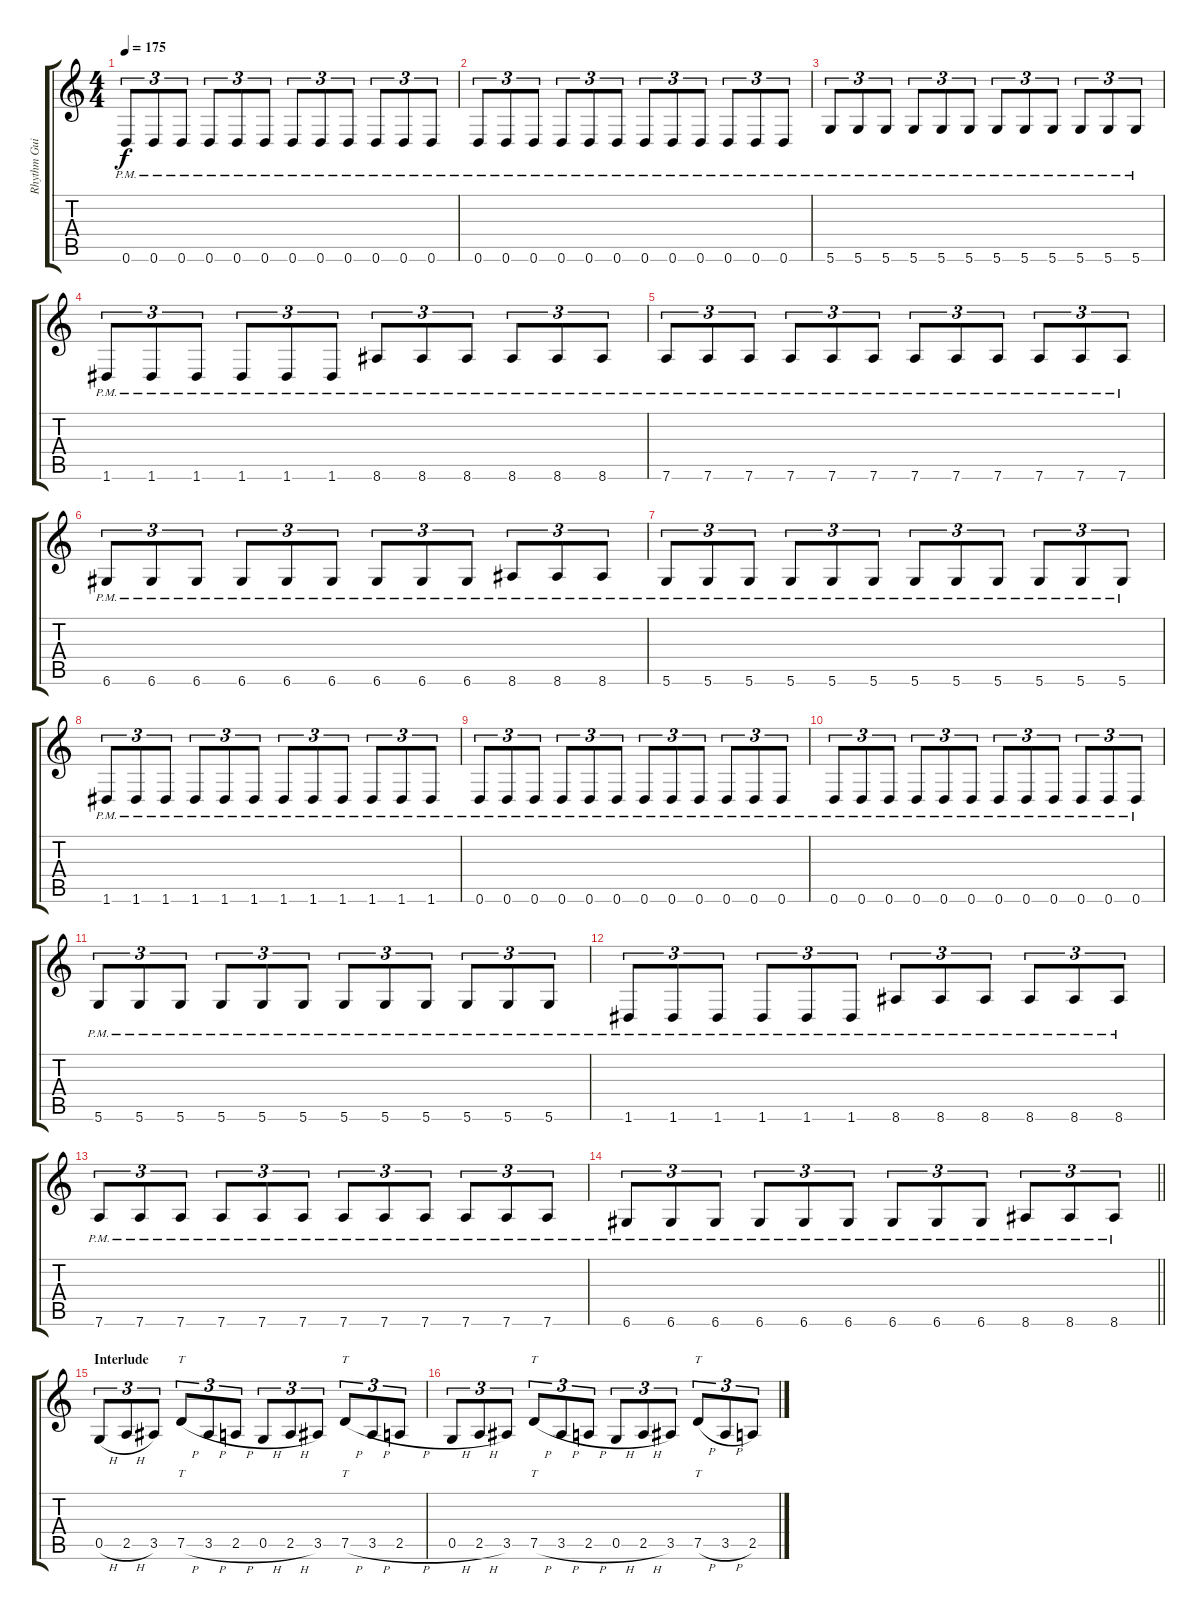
\track ("Rhythm Guitar I" "Rhythm Gui") {instrument distortionguitar}
\staff {score tabs}
\tuning (D4 A3 F3 C3 G2 D2) {hide}
\ts (4 4)
\tempo 175
\clef g2
\ks c
0.6{pm}.8{tu (3 2) dy f} 0.6{pm}.8{tu (3 2)} 0.6{pm}.8{tu (3 2)} 0.6{pm}.8{tu (3 2)} 0.6{pm}.8{tu (3 2)} 0.6{pm}.8{tu (3 2)} 0.6{pm}.8{tu (3 2)} 0.6{pm}.8{tu (3 2)} 0.6{pm}.8{tu (3 2)} 0.6{pm}.8{tu (3 2)} 0.6{pm}.8{tu (3 2)} 0.6{pm}.8{tu (3 2)} |
0.6{pm}.8{tu (3 2)} 0.6{pm}.8{tu (3 2)} 0.6{pm}.8{tu (3 2)} 0.6{pm}.8{tu (3 2)} 0.6{pm}.8{tu (3 2)} 0.6{pm}.8{tu (3 2)} 0.6{pm}.8{tu (3 2)} 0.6{pm}.8{tu (3 2)} 0.6{pm}.8{tu (3 2)} 0.6{pm}.8{tu (3 2)} 0.6{pm}.8{tu (3 2)} 0.6{pm}.8{tu (3 2)} |
5.6{pm}.8{tu (3 2)} 5.6{pm}.8{tu (3 2)} 5.6{pm}.8{tu (3 2)} 5.6{pm}.8{tu (3 2)} 5.6{pm}.8{tu (3 2)} 5.6{pm}.8{tu (3 2)} 5.6{pm}.8{tu (3 2)} 5.6{pm}.8{tu (3 2)} 5.6{pm}.8{tu (3 2)} 5.6{pm}.8{tu (3 2)} 5.6{pm}.8{tu (3 2)} 5.6{pm}.8{tu (3 2)} |
1.6{pm}.8{tu (3 2)} 1.6{pm}.8{tu (3 2)} 1.6{pm}.8{tu (3 2)} 1.6{pm}.8{tu (3 2)} 1.6{pm}.8{tu (3 2)} 1.6{pm}.8{tu (3 2)} 8.6{pm}.8{tu (3 2)} 8.6{pm}.8{tu (3 2)} 8.6{pm}.8{tu (3 2)} 8.6{pm}.8{tu (3 2)} 8.6{pm}.8{tu (3 2)} 8.6{pm}.8{tu (3 2)} |
7.6{pm}.8{tu (3 2)} 7.6{pm}.8{tu (3 2)} 7.6{pm}.8{tu (3 2)} 7.6{pm}.8{tu (3 2)} 7.6{pm}.8{tu (3 2)} 7.6{pm}.8{tu (3 2)} 7.6{pm}.8{tu (3 2)} 7.6{pm}.8{tu (3 2)} 7.6{pm}.8{tu (3 2)} 7.6{pm}.8{tu (3 2)} 7.6{pm}.8{tu (3 2)} 7.6{pm}.8{tu (3 2)} |
6.6{pm}.8{tu (3 2)} 6.6{pm}.8{tu (3 2)} 6.6{pm}.8{tu (3 2)} 6.6{pm}.8{tu (3 2)} 6.6{pm}.8{tu (3 2)} 6.6{pm}.8{tu (3 2)} 6.6{pm}.8{tu (3 2)} 6.6{pm}.8{tu (3 2)} 6.6{pm}.8{tu (3 2)} 8.6{pm}.8{tu (3 2)} 8.6{pm}.8{tu (3 2)} 8.6{pm}.8{tu (3 2)} |
5.6{pm}.8{tu (3 2)} 5.6{pm}.8{tu (3 2)} 5.6{pm}.8{tu (3 2)} 5.6{pm}.8{tu (3 2)} 5.6{pm}.8{tu (3 2)} 5.6{pm}.8{tu (3 2)} 5.6{pm}.8{tu (3 2)} 5.6{pm}.8{tu (3 2)} 5.6{pm}.8{tu (3 2)} 5.6{pm}.8{tu (3 2)} 5.6{pm}.8{tu (3 2)} 5.6{pm}.8{tu (3 2)} |
1.6{pm}.8{tu (3 2)} 1.6{pm}.8{tu (3 2)} 1.6{pm}.8{tu (3 2)} 1.6{pm}.8{tu (3 2)} 1.6{pm}.8{tu (3 2)} 1.6{pm}.8{tu (3 2)} 1.6{pm}.8{tu (3 2)} 1.6{pm}.8{tu (3 2)} 1.6{pm}.8{tu (3 2)} 1.6{pm}.8{tu (3 2)} 1.6{pm}.8{tu (3 2)} 1.6{pm}.8{tu (3 2)} |
0.6{pm}.8{tu (3 2)} 0.6{pm}.8{tu (3 2)} 0.6{pm}.8{tu (3 2)} 0.6{pm}.8{tu (3 2)} 0.6{pm}.8{tu (3 2)} 0.6{pm}.8{tu (3 2)} 0.6{pm}.8{tu (3 2)} 0.6{pm}.8{tu (3 2)} 0.6{pm}.8{tu (3 2)} 0.6{pm}.8{tu (3 2)} 0.6{pm}.8{tu (3 2)} 0.6{pm}.8{tu (3 2)} |
0.6{pm}.8{tu (3 2)} 0.6{pm}.8{tu (3 2)} 0.6{pm}.8{tu (3 2)} 0.6{pm}.8{tu (3 2)} 0.6{pm}.8{tu (3 2)} 0.6{pm}.8{tu (3 2)} 0.6{pm}.8{tu (3 2)} 0.6{pm}.8{tu (3 2)} 0.6{pm}.8{tu (3 2)} 0.6{pm}.8{tu (3 2)} 0.6{pm}.8{tu (3 2)} 0.6{pm}.8{tu (3 2)} |
5.6{pm}.8{tu (3 2)} 5.6{pm}.8{tu (3 2)} 5.6{pm}.8{tu (3 2)} 5.6{pm}.8{tu (3 2)} 5.6{pm}.8{tu (3 2)} 5.6{pm}.8{tu (3 2)} 5.6{pm}.8{tu (3 2)} 5.6{pm}.8{tu (3 2)} 5.6{pm}.8{tu (3 2)} 5.6{pm}.8{tu (3 2)} 5.6{pm}.8{tu (3 2)} 5.6{pm}.8{tu (3 2)} |
1.6{pm}.8{tu (3 2)} 1.6{pm}.8{tu (3 2)} 1.6{pm}.8{tu (3 2)} 1.6{pm}.8{tu (3 2)} 1.6{pm}.8{tu (3 2)} 1.6{pm}.8{tu (3 2)} 8.6{pm}.8{tu (3 2)} 8.6{pm}.8{tu (3 2)} 8.6{pm}.8{tu (3 2)} 8.6{pm}.8{tu (3 2)} 8.6{pm}.8{tu (3 2)} 8.6{pm}.8{tu (3 2)} |
7.6{pm}.8{tu (3 2)} 7.6{pm}.8{tu (3 2)} 7.6{pm}.8{tu (3 2)} 7.6{pm}.8{tu (3 2)} 7.6{pm}.8{tu (3 2)} 7.6{pm}.8{tu (3 2)} 7.6{pm}.8{tu (3 2)} 7.6{pm}.8{tu (3 2)} 7.6{pm}.8{tu (3 2)} 7.6{pm}.8{tu (3 2)} 7.6{pm}.8{tu (3 2)} 7.6{pm}.8{tu (3 2)} |
\barLineRight lightlight
6.6{pm}.8{tu (3 2)} 6.6{pm}.8{tu (3 2)} 6.6{pm}.8{tu (3 2)} 6.6{pm}.8{tu (3 2)} 6.6{pm}.8{tu (3 2)} 6.6{pm}.8{tu (3 2)} 6.6{pm}.8{tu (3 2)} 6.6{pm}.8{tu (3 2)} 6.6{pm}.8{tu (3 2)} 8.6{pm}.8{tu (3 2)} 8.6{pm}.8{tu (3 2)} 8.6{pm}.8{tu (3 2)} |
\section ("" "Interlude")
0.5{h}.8{tu (3 2)} 2.5{h}.8{tu (3 2)} 3.5.8{tu (3 2)} 7.5{h}.8{tt tu (3 2)} 3.5{h}.8{tu (3 2)} 2.5{h}.8{tu (3 2)} 0.5{h}.8{tu (3 2)} 2.5{h}.8{tu (3 2)} 3.5.8{tu (3 2)} 7.5{h}.8{tt tu (3 2)} 3.5{h}.8{tu (3 2)} 2.5{h}.8{tu (3 2)} |
0.5{h}.8{tu (3 2)} 2.5{h}.8{tu (3 2)} 3.5.8{tu (3 2)} 7.5{h}.8{tt tu (3 2)} 3.5{h}.8{tu (3 2)} 2.5{h}.8{tu (3 2)} 0.5{h}.8{tu (3 2)} 2.5{h}.8{tu (3 2)} 3.5.8{tu (3 2)} 7.5{h}.8{tt tu (3 2)} 3.5{h}.8{tu (3 2)} 2.5{h}.8{tu (3 2)}
